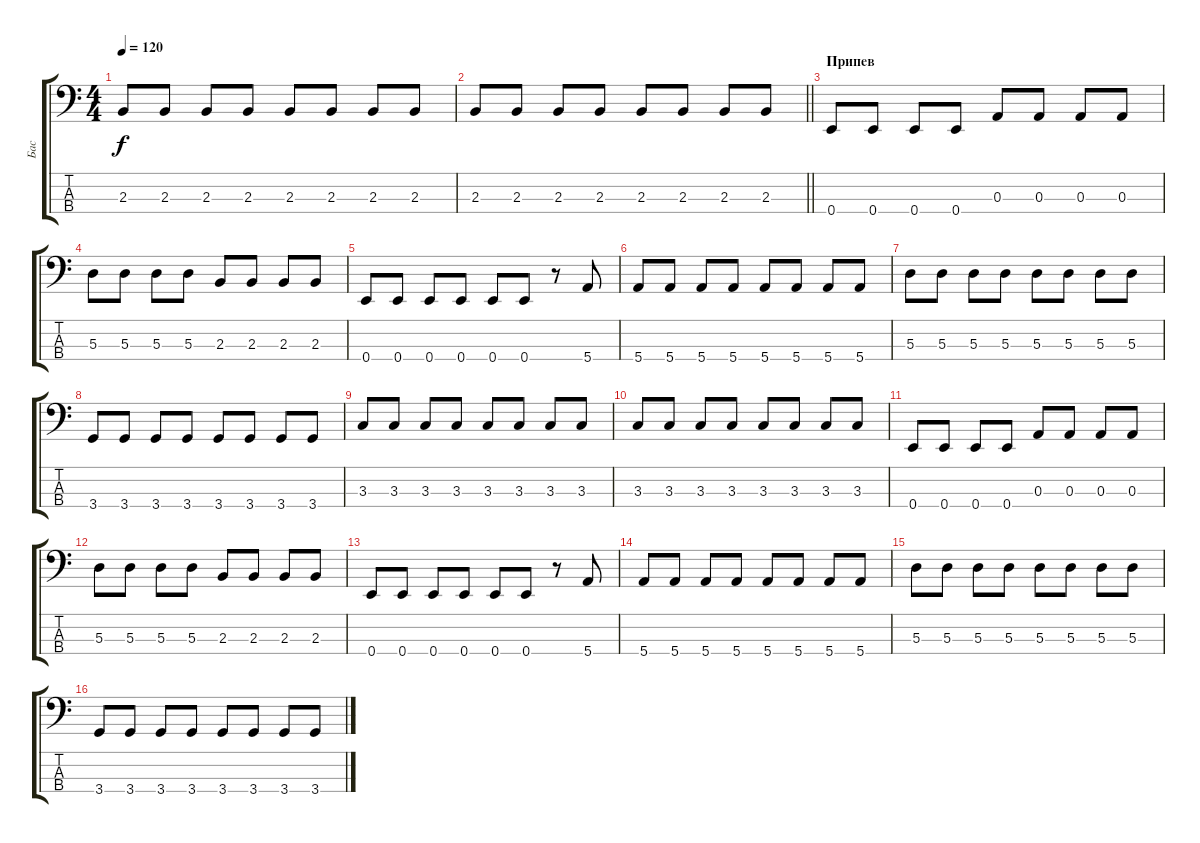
\track ("Бас" "Бас") {instrument electricbassfinger}
\staff {score tabs}
\tuning (G2 D2 A1 E1) {hide}
\ts (4 4)
\tempo 120
\clef f4
\ks c
2.3.8{dy f} 2.3.8 2.3.8 2.3.8 2.3.8 2.3.8 2.3.8 2.3.8 |
\barLineRight lightlight
2.3.8 2.3.8 2.3.8 2.3.8 2.3.8 2.3.8 2.3.8 2.3.8 |
\section ("" "Припев")
0.4.8 0.4.8 0.4.8 0.4.8 0.3.8 0.3.8 0.3.8 0.3.8 |
5.3.8 5.3.8 5.3.8 5.3.8 2.3.8 2.3.8 2.3.8 2.3.8 |
0.4.8 0.4.8 0.4.8 0.4.8 0.4.8 0.4.8 r.8 5.4.8 |
5.4.8 5.4.8 5.4.8 5.4.8 5.4.8 5.4.8 5.4.8 5.4.8 |
5.3.8 5.3.8 5.3.8 5.3.8 5.3.8 5.3.8 5.3.8 5.3.8 |
3.4.8 3.4.8 3.4.8 3.4.8 3.4.8 3.4.8 3.4.8 3.4.8 |
3.3.8 3.3.8 3.3.8 3.3.8 3.3.8 3.3.8 3.3.8 3.3.8 |
3.3.8 3.3.8 3.3.8 3.3.8 3.3.8 3.3.8 3.3.8 3.3.8 |
0.4.8 0.4.8 0.4.8 0.4.8 0.3.8 0.3.8 0.3.8 0.3.8 |
5.3.8 5.3.8 5.3.8 5.3.8 2.3.8 2.3.8 2.3.8 2.3.8 |
0.4.8 0.4.8 0.4.8 0.4.8 0.4.8 0.4.8 r.8 5.4.8 |
5.4.8 5.4.8 5.4.8 5.4.8 5.4.8 5.4.8 5.4.8 5.4.8 |
5.3.8 5.3.8 5.3.8 5.3.8 5.3.8 5.3.8 5.3.8 5.3.8 |
3.4.8 3.4.8 3.4.8 3.4.8 3.4.8 3.4.8 3.4.8 3.4.8
